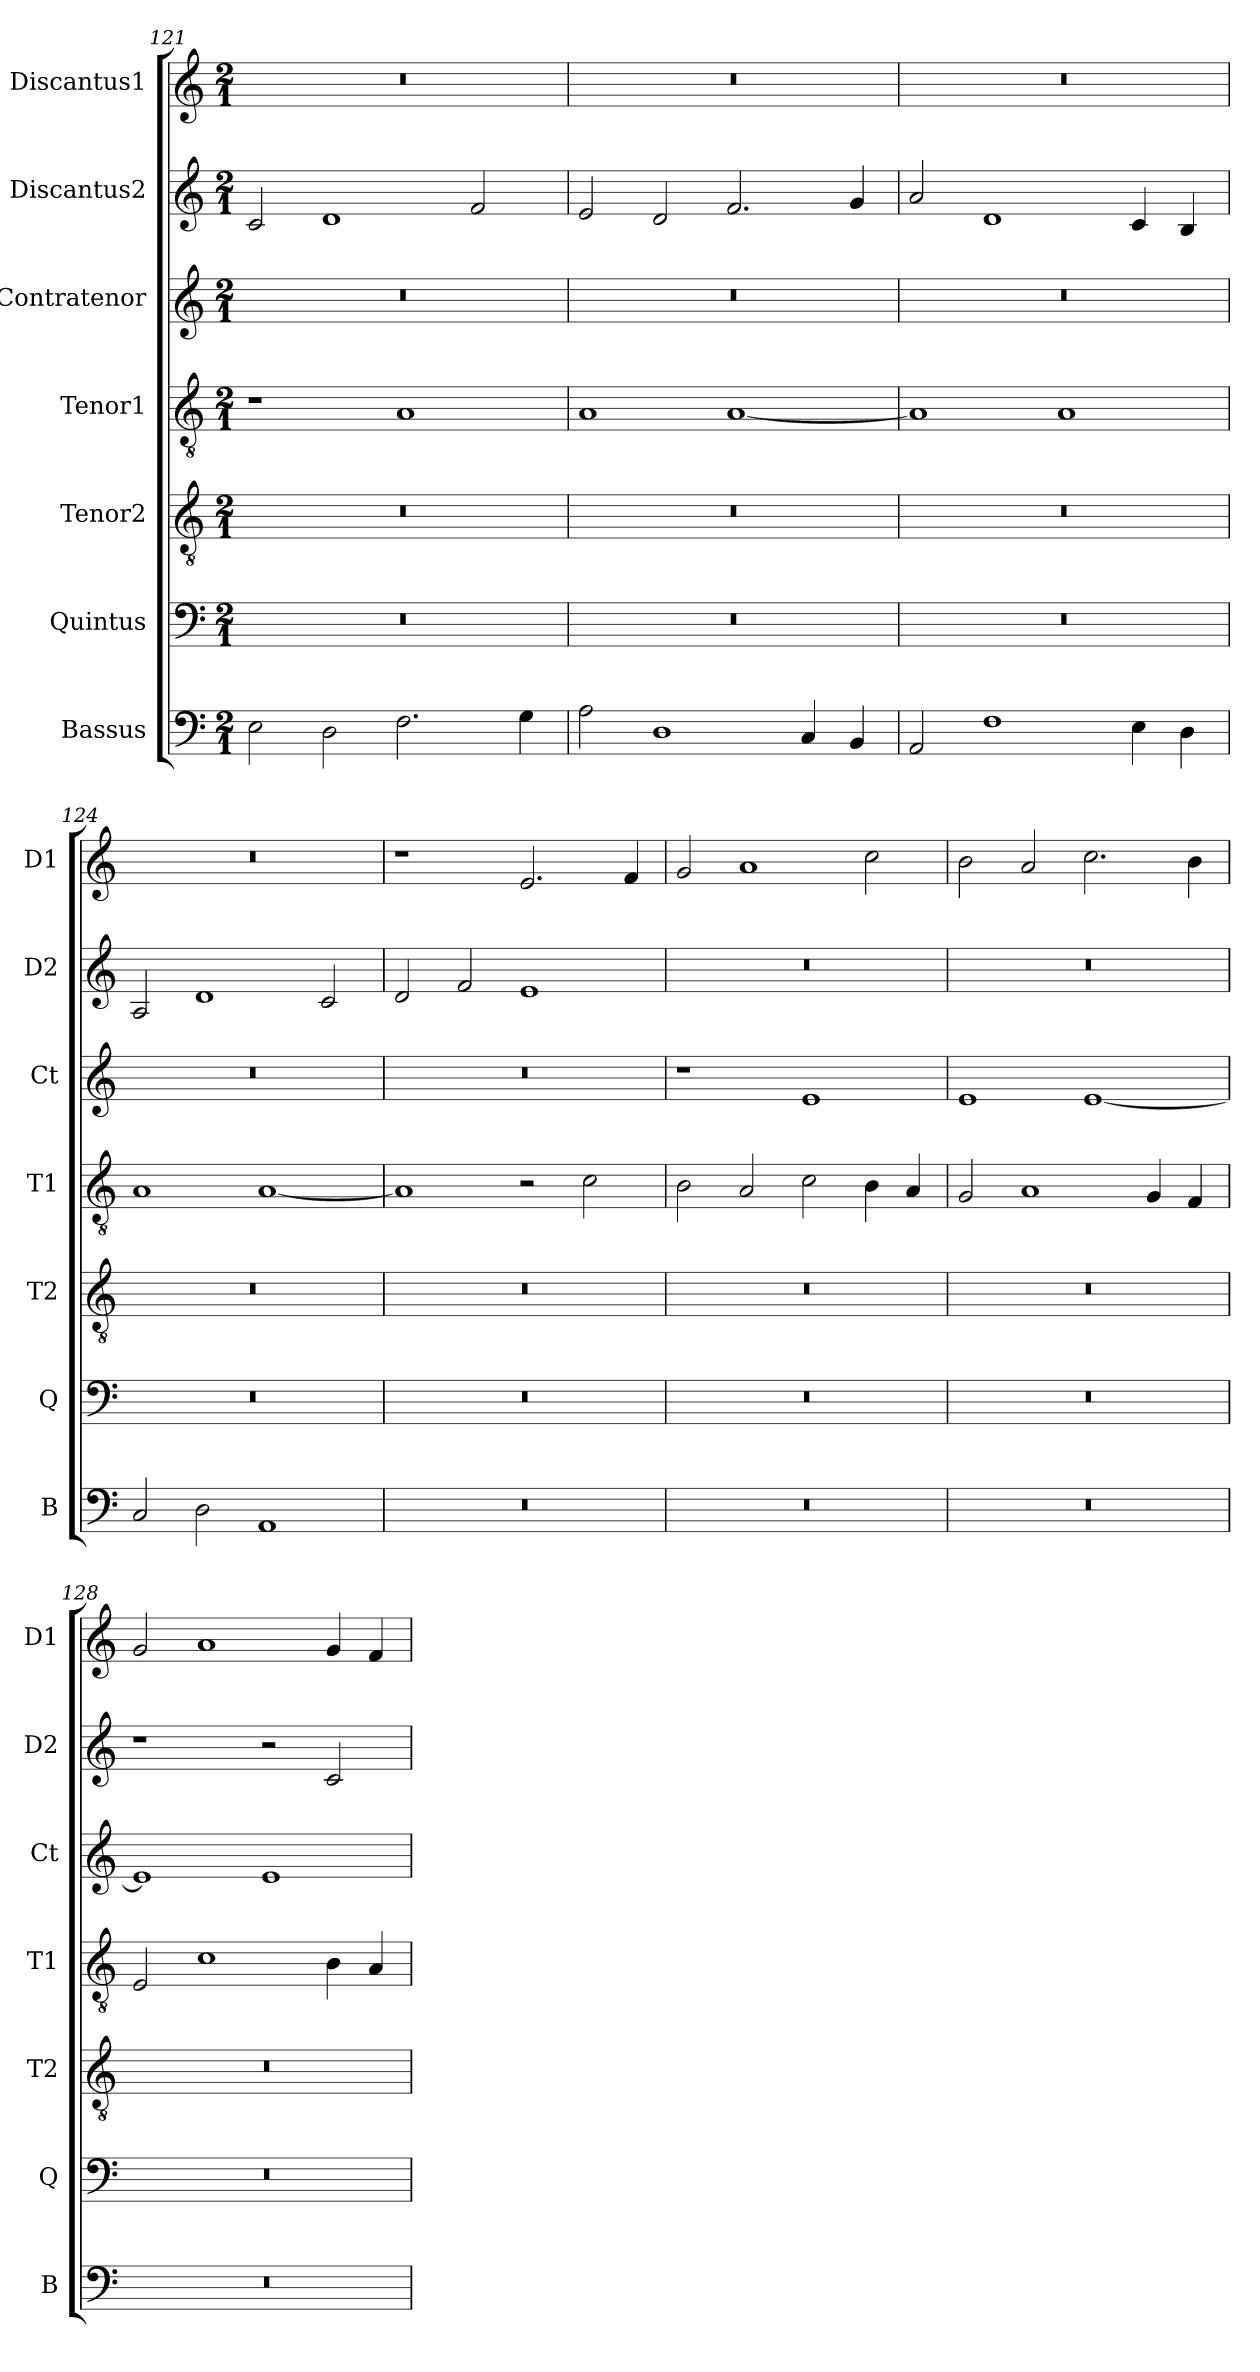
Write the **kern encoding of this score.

**kern	**kern	**kern	**kern	**kern	**kern	**kern
*part7	*part6	*part5	*part4	*part3	*part2	*part1
*staff7	*staff6	*staff5	*staff4	*staff3	*staff2	*staff1
*I"Bassus	*I"Quintus	*I"Tenor2	*I"Tenor1	*I"Contratenor	*I"Discantus2	*I"Discantus1
*I'B	*I'Q	*I'T2	*I'T1	*I'Ct	*I'D2	*I'D1
*clefF4	*clefF4	*clefGv2	*clefGv2	*clefG2	*clefG2	*clefG2
*k[]	*k[]	*k[]	*k[]	*k[]	*k[]	*k[]
*M2/1	*M2/1	*M2/1	*M2/1	*M2/1	*M2/1	*M2/1
=121	=121	=121	=121	=121	=121	=121
2E\	0r	0r	1r	0r	2c/	0r
2D\	.	.	.	.	1d/	.
2.F\	.	.	1A/	.	.	.
.	.	.	.	.	2f/	.
4G\	.	.	.	.	.	.
=122	=122	=122	=122	=122	=122	=122
2A\	0r	0r	1A/	0r	2e/	0r
1D\	.	.	.	.	2d/	.
.	.	.	[1A/	.	2.f/	.
4C/	.	.	.	.	.	.
4BB/	.	.	.	.	4g/	.
=123	=123	=123	=123	=123	=123	=123
2AA/	0r	0r	1A/]	0r	2a/	0r
1F\	.	.	.	.	1d/	.
.	.	.	1A/	.	.	.
4E\	.	.	.	.	4c/	.
4D\	.	.	.	.	4B/	.
=124	=124	=124	=124	=124	=124	=124
2C/	0r	0r	1A/	0r	2A/	0r
2D\	.	.	.	.	1d/	.
1AA/	.	.	[1A/	.	.	.
.	.	.	.	.	2c/	.
=125	=125	=125	=125	=125	=125	=125
0r	0r	0r	1A/]	0r	2d/	1r
.	.	.	.	.	2f/	.
.	.	.	2r	.	1e/	2.e/
.	.	.	2c\	.	.	.
.	.	.	.	.	.	4f/
=126	=126	=126	=126	=126	=126	=126
0r	0r	0r	2B\	1r	0r	2g/
.	.	.	2A/	.	.	1a/
.	.	.	2c\	1e/	.	.
.	.	.	4B\	.	.	2cc\
.	.	.	4A/	.	.	.
=127	=127	=127	=127	=127	=127	=127
0r	0r	0r	2G/	1e/	0r	2b\
.	.	.	1A/	.	.	2a/
.	.	.	.	[1e/	.	2.cc\
.	.	.	4G/	.	.	.
.	.	.	4F/	.	.	4b\
=128	=128	=128	=128	=128	=128	=128
0r	0r	0r	2E/	1e/]	1r	2g/
.	.	.	1c\	.	.	1a/
.	.	.	.	1e/	2r	.
.	.	.	4B\	.	2c/	4g/
.	.	.	4A/	.	.	4f/
=	=	=	=	=	=	=
*-	*-	*-	*-	*-	*-	*-
